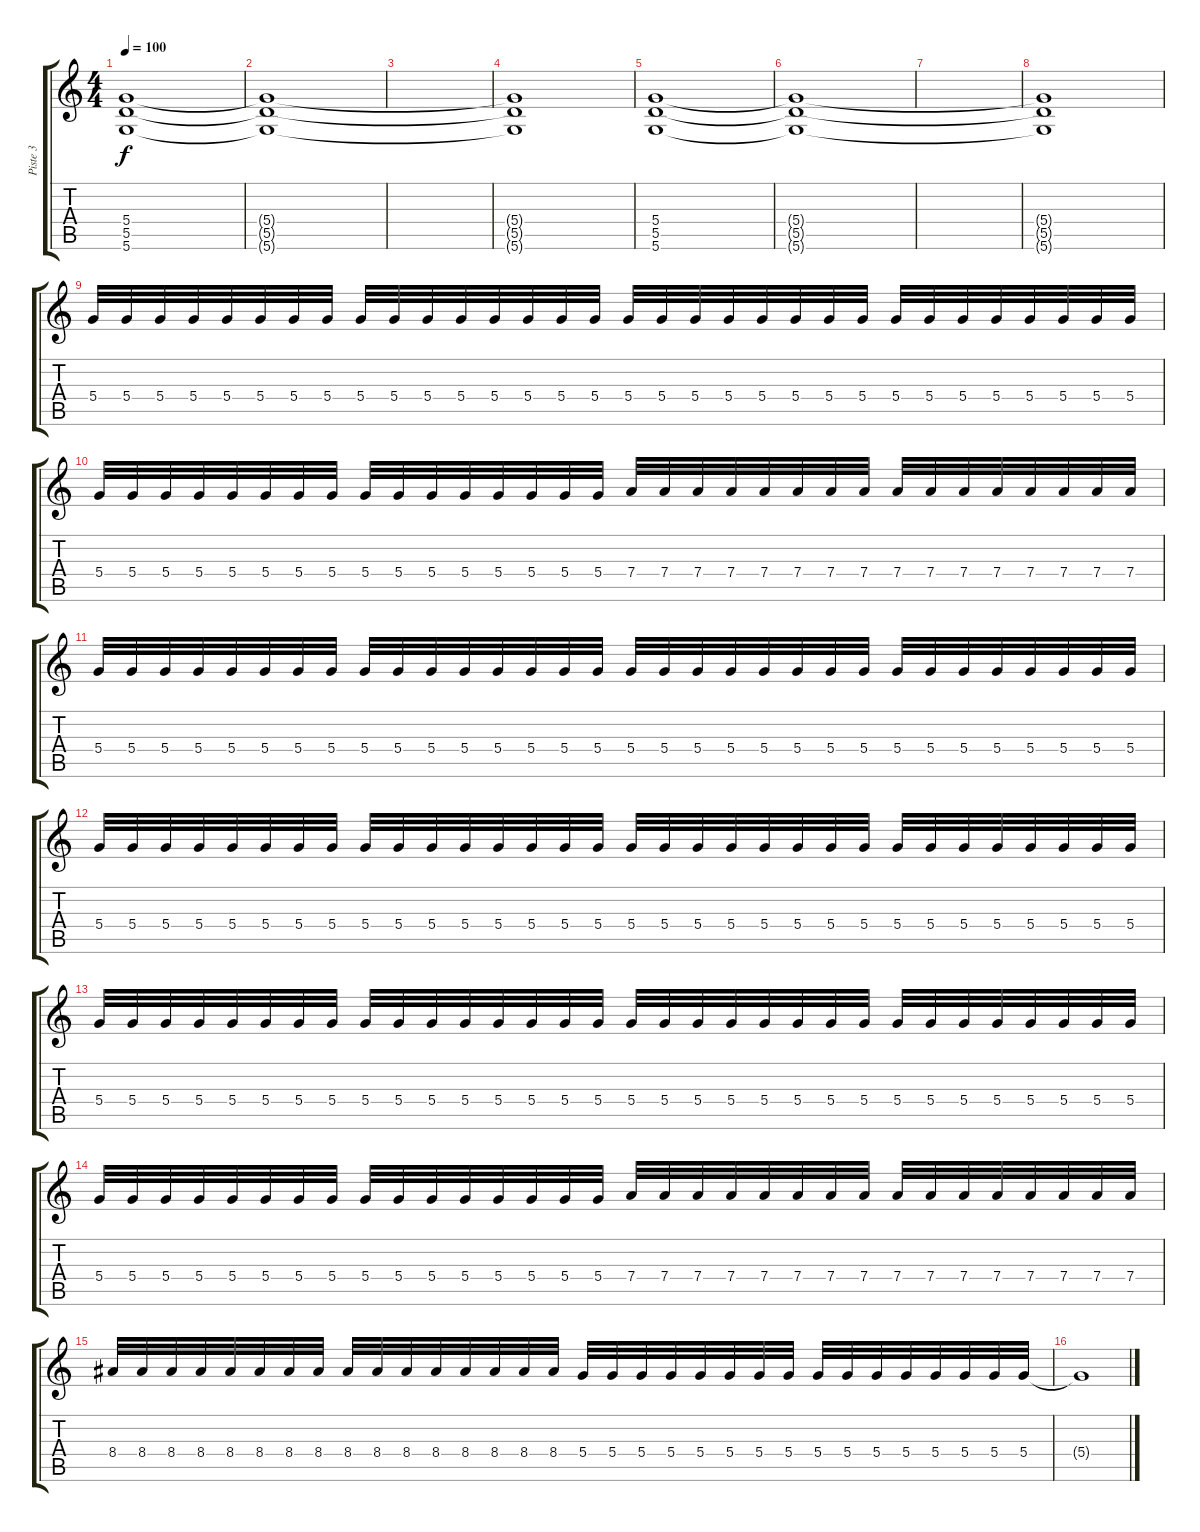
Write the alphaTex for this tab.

\track ("Piste 3" "Piste 3") {instrument distortionguitar}
\staff {score tabs}
\tuning (E4 B3 G3 D3 A2 D2) {hide}
\ts (4 4)
\tempo 100
\clef g2
\ks c
(5.4 5.5 5.6).1{dy f} |
(5.4{t} 5.5{t} 5.6{t}).1 |
|
(5.4{t} 5.5{t} 5.6{t}).1 |
(5.4 5.5 5.6).1 |
(5.4{t} 5.5{t} 5.6{t}).1 |
|
(5.4{t} 5.5{t} 5.6{t}).1 |
5.4.32 5.4.32 5.4.32 5.4.32 5.4.32 5.4.32 5.4.32 5.4.32 5.4.32 5.4.32 5.4.32 5.4.32 5.4.32 5.4.32 5.4.32 5.4.32 5.4.32 5.4.32 5.4.32 5.4.32 5.4.32 5.4.32 5.4.32 5.4.32 5.4.32 5.4.32 5.4.32 5.4.32 5.4.32 5.4.32 5.4.32 5.4.32 |
5.4.32 5.4.32 5.4.32 5.4.32 5.4.32 5.4.32 5.4.32 5.4.32 5.4.32 5.4.32 5.4.32 5.4.32 5.4.32 5.4.32 5.4.32 5.4.32 7.4.32 7.4.32 7.4.32 7.4.32 7.4.32 7.4.32 7.4.32 7.4.32 7.4.32 7.4.32 7.4.32 7.4.32 7.4.32 7.4.32 7.4.32 7.4.32 |
5.4.32 5.4.32 5.4.32 5.4.32 5.4.32 5.4.32 5.4.32 5.4.32 5.4.32 5.4.32 5.4.32 5.4.32 5.4.32 5.4.32 5.4.32 5.4.32 5.4.32 5.4.32 5.4.32 5.4.32 5.4.32 5.4.32 5.4.32 5.4.32 5.4.32 5.4.32 5.4.32 5.4.32 5.4.32 5.4.32 5.4.32 5.4.32 |
5.4.32 5.4.32 5.4.32 5.4.32 5.4.32 5.4.32 5.4.32 5.4.32 5.4.32 5.4.32 5.4.32 5.4.32 5.4.32 5.4.32 5.4.32 5.4.32 5.4.32 5.4.32 5.4.32 5.4.32 5.4.32 5.4.32 5.4.32 5.4.32 5.4.32 5.4.32 5.4.32 5.4.32 5.4.32 5.4.32 5.4.32 5.4.32 |
5.4.32 5.4.32 5.4.32 5.4.32 5.4.32 5.4.32 5.4.32 5.4.32 5.4.32 5.4.32 5.4.32 5.4.32 5.4.32 5.4.32 5.4.32 5.4.32 5.4.32 5.4.32 5.4.32 5.4.32 5.4.32 5.4.32 5.4.32 5.4.32 5.4.32 5.4.32 5.4.32 5.4.32 5.4.32 5.4.32 5.4.32 5.4.32 |
5.4.32 5.4.32 5.4.32 5.4.32 5.4.32 5.4.32 5.4.32 5.4.32 5.4.32 5.4.32 5.4.32 5.4.32 5.4.32 5.4.32 5.4.32 5.4.32 7.4.32 7.4.32 7.4.32 7.4.32 7.4.32 7.4.32 7.4.32 7.4.32 7.4.32 7.4.32 7.4.32 7.4.32 7.4.32 7.4.32 7.4.32 7.4.32 |
8.4.32 8.4.32 8.4.32 8.4.32 8.4.32 8.4.32 8.4.32 8.4.32 8.4.32 8.4.32 8.4.32 8.4.32 8.4.32 8.4.32 8.4.32 8.4.32 5.4.32 5.4.32 5.4.32 5.4.32 5.4.32 5.4.32 5.4.32 5.4.32 5.4.32 5.4.32 5.4.32 5.4.32 5.4.32 5.4.32 5.4.32 5.4.32 |
5.4{t}.1
